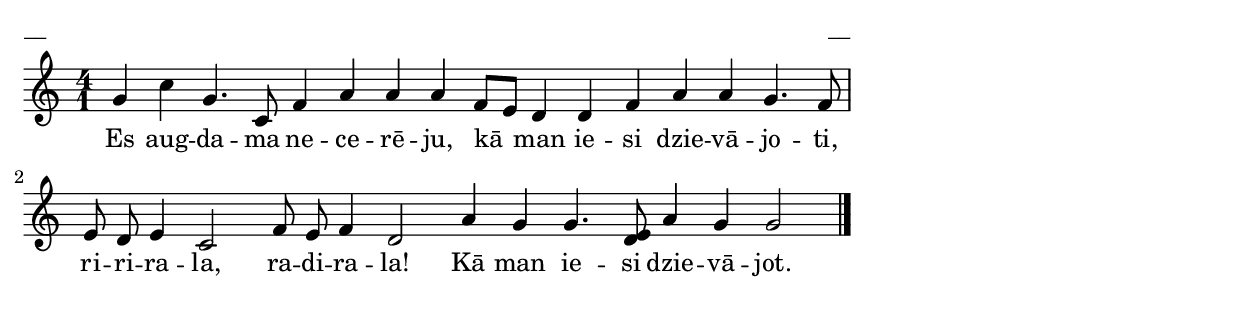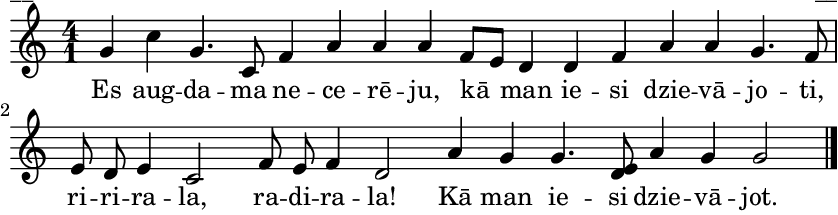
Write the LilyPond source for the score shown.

\version "2.13.18"
#(ly:set-option 'crop #t)

%\header {
%    title = "Es augdama necerēju"
%}
% Budēlīši, p.104
\paper {
line-width = 14\cm
left-margin = 0.4\cm
between-system-padding = 0.1\cm
between-system-space = 0.1\cm
}
\layout {
indent = #0
ragged-last = ##f
}


voiceA = \relative c' {
\clef "treble"
\key c \major
\time 4/1 g'4 c g4. c,8 f4 a a a f8[ e] d4 d f a a g4. f8 |
e8 d e4 c2 f8 e f4 d2 a'4 g g4. <<d8 e8>> a4 g g2   
\bar "|." 
} 

lyricA = \lyricmode {
Es aug -- da -- ma ne -- ce -- rē -- ju, kā man ie -- si dzie -- vā -- jo -- ti, 
ri -- ri -- ra -- la, ra -- di -- ra -- la! Kā man ie -- si dzie -- vā -- jot. 
}

fullScore = <<
\new Staff {
<<
\new Voice = "voiceA" { \oneVoice \autoBeamOff \voiceA }
\new Lyrics \lyricsto "voiceA" \lyricA
>>
}
>>

\score {
\fullScore
\header { piece = "__" opus = "__" }
}
\markup { \with-color #(x11-color 'white) \sans \smaller "__" }
\score {
\unfoldRepeats
\fullScore
\midi {
\context { \Staff \remove "Staff_performer" }
\context { \Voice \consists "Staff_performer" }
}
}


